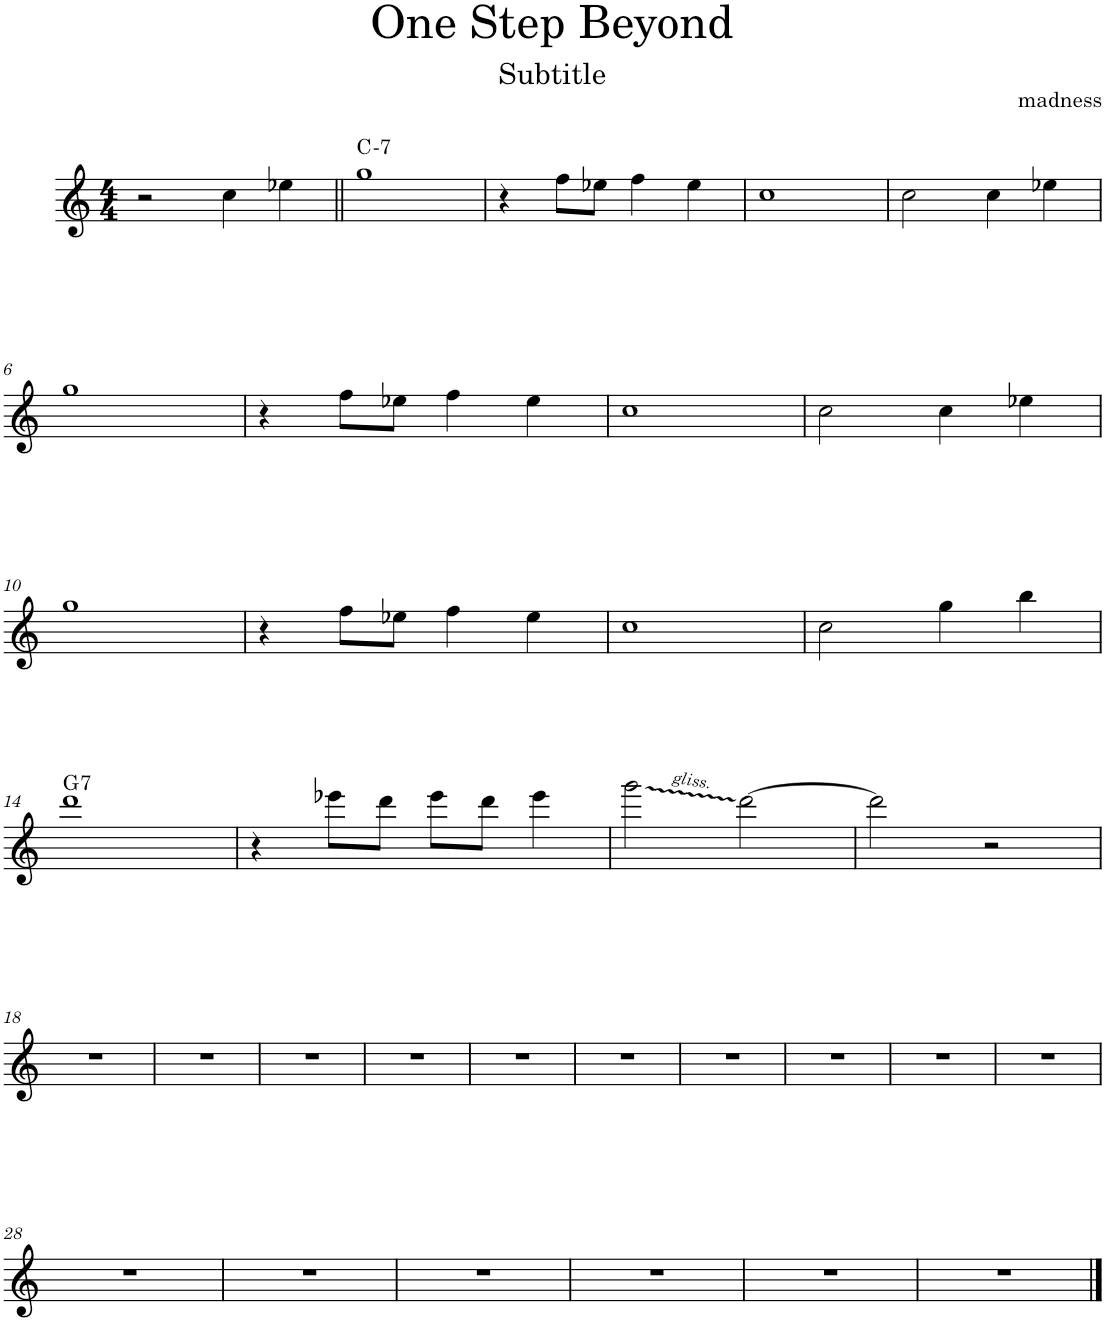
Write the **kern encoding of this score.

**kern	**harte
*part1	*part1
*staff1	*
*I"Piano	*
*I'Pno.	*
*clefG2	*
*k[]	*
*M4/4	*
=1	=1
2r	.
4cc\	.
4ee-X\	.
=2||	=2||
!	!LO:H:kt=7
1gg	C:min7
=3	=3
4r	.
8ff\L	.
8ee-X\J	.
4ff\	.
4ee-\	.
=4	=4
1cc	.
=5	=5
2cc\	.
4cc\	.
4ee-X\	.
!!LO:LB:g=z
=6	=6
1gg	.
=7	=7
4r	.
8ff\L	.
8ee-X\J	.
4ff\	.
4ee-\	.
=8	=8
1cc	.
=9	=9
2cc\	.
4cc\	.
4ee-X\	.
!!LO:LB:g=z
=10	=10
1gg	.
=11	=11
4r	.
8ff\L	.
8ee-X\J	.
4ff\	.
4ee-\	.
=12	=12
1cc	.
=13	=13
2cc\	.
4gg\	.
4bb\	.
!!LO:LB:g=z
=14	=14
!	!LO:H:kt=7
1ddd	G:7
=15	=15
4r	.
8eee-X\L	.
8ddd\J	.
8eee-\L	.
8ddd\J	.
4eee-\	.
=16	=16
2ggg\	.
[2ddd\	.
=17	=17
2ddd\]	.
2r	.
!!LO:LB:g=z
=18	=18
1r	.
=19	=19
1r	.
=20	=20
1r	.
=21	=21
1r	.
=22	=22
1r	.
=23	=23
1r	.
=24	=24
1r	.
=25	=25
1r	.
=26	=26
1r	.
=27	=27
1r	.
!!LO:LB:g=z
=28	=28
1r	.
=29	=29
1r	.
=30	=30
1r	.
=31	=31
1r	.
=32	=32
1r	.
=33	=33
1r	.
==	==
*-	*-
